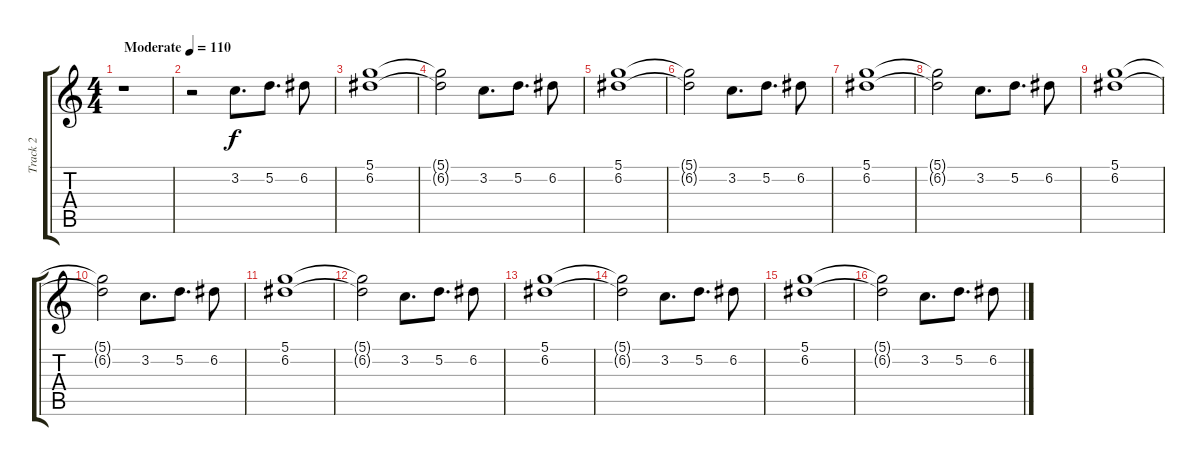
\track ("Track 2" "Track 2") {instrument distortionguitar}
\staff {score tabs}
\tuning (D4 A3 F3 C3 G2 C2) {hide}
\ts (4 4)
\tempo (110 "Moderate")
\clef g2
\ks c
r.1{dy f instrument distortionguitar} |
r.2 3.2.8{d} 5.2.8{d} 6.2.8 |
(5.1 6.2).1 |
(5.1{t} 6.2{t}).2 3.2.8{d} 5.2.8{d} 6.2.8 |
(5.1 6.2).1 |
(5.1{t} 6.2{t}).2 3.2.8{d} 5.2.8{d} 6.2.8 |
(5.1 6.2).1 |
(5.1{t} 6.2{t}).2 3.2.8{d} 5.2.8{d} 6.2.8 |
(5.1 6.2).1 |
(5.1{t} 6.2{t}).2 3.2.8{d} 5.2.8{d} 6.2.8 |
(5.1 6.2).1 |
(5.1{t} 6.2{t}).2 3.2.8{d} 5.2.8{d} 6.2.8 |
(5.1 6.2).1 |
(5.1{t} 6.2{t}).2 3.2.8{d} 5.2.8{d} 6.2.8 |
(5.1 6.2).1 |
(5.1{t} 6.2{t}).2 3.2.8{d} 5.2.8{d} 6.2.8
